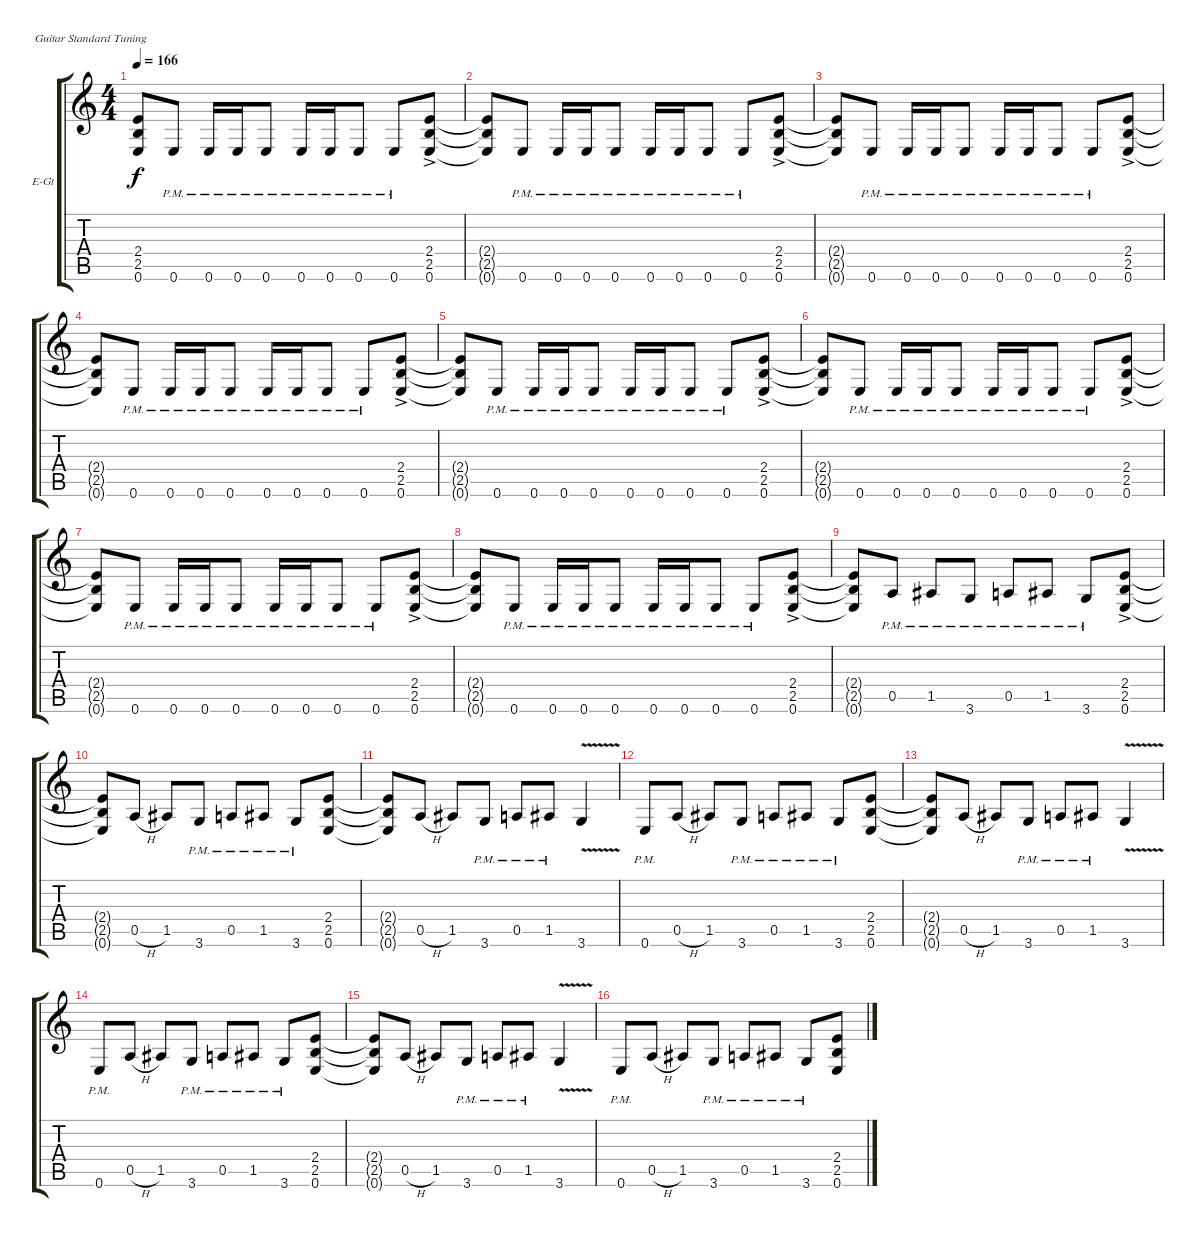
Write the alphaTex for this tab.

\defaultSystemsLayout 4
\bracketExtendMode groupsimilarinstruments
\firstSystemTrackNameOrientation horizontal
\otherSystemsTrackNameOrientation horizontal
\track ("James Hetfield (Rhythm)" "E-Gt") {instrument distortionguitar}
\staff {score tabs}
\tuning (E4 B3 G3 D3 A2 E2)
\ts (4 4)
\tempo 166
\clef g2
\ks c
(0.6{t} 2.5{t} 2.4{t}).8{dy f} 0.6{pm}.8 0.6{pm}.16 0.6{pm}.16 0.6{pm}.8 0.6{pm}.16 0.6{pm}.16 0.6{pm}.8 0.6{pm}.8 (0.6{ac} 2.5{ac} 2.4{ac}).8 |
(0.6{t} 2.5{t} 2.4{t}).8 0.6{pm}.8 0.6{pm}.16 0.6{pm}.16 0.6{pm}.8 0.6{pm}.16 0.6{pm}.16 0.6{pm}.8 0.6{pm}.8 (0.6{ac} 2.5{ac} 2.4{ac}).8 |
(0.6{t} 2.5{t} 2.4{t}).8 0.6{pm}.8 0.6{pm}.16 0.6{pm}.16 0.6{pm}.8 0.6{pm}.16 0.6{pm}.16 0.6{pm}.8 0.6{pm}.8 (0.6{ac} 2.5{ac} 2.4{ac}).8 |
(0.6{t} 2.5{t} 2.4{t}).8 0.6{pm}.8 0.6{pm}.16 0.6{pm}.16 0.6{pm}.8 0.6{pm}.16 0.6{pm}.16 0.6{pm}.8 0.6{pm}.8 (0.6{ac} 2.5{ac} 2.4{ac}).8 |
(0.6{t} 2.5{t} 2.4{t}).8 0.6{pm}.8 0.6{pm}.16 0.6{pm}.16 0.6{pm}.8 0.6{pm}.16 0.6{pm}.16 0.6{pm}.8 0.6{pm}.8 (0.6{ac} 2.5{ac} 2.4{ac}).8 |
(0.6{t} 2.5{t} 2.4{t}).8 0.6{pm}.8 0.6{pm}.16 0.6{pm}.16 0.6{pm}.8 0.6{pm}.16 0.6{pm}.16 0.6{pm}.8 0.6{pm}.8 (0.6{ac} 2.5{ac} 2.4{ac}).8 |
(0.6{t} 2.5{t} 2.4{t}).8 0.6{pm}.8 0.6{pm}.16 0.6{pm}.16 0.6{pm}.8 0.6{pm}.16 0.6{pm}.16 0.6{pm}.8 0.6{pm}.8 (0.6{ac} 2.5{ac} 2.4{ac}).8 |
(0.6{t} 2.5{t} 2.4{t}).8 0.6{pm}.8 0.6{pm}.16 0.6{pm}.16 0.6{pm}.8 0.6{pm}.16 0.6{pm}.16 0.6{pm}.8 0.6{pm}.8 (0.6{ac} 2.5{ac} 2.4{ac}).8 |
(0.6{t} 2.5{t} 2.4{t}).8 0.5{pm}.8 1.5{pm}.8 3.6{pm}.8 0.5{pm}.8 1.5{pm}.8 3.6{pm}.8 (0.6{ac} 2.5{ac} 2.4{ac}).8 |
(0.6{t} 2.5{t} 2.4{t}).8 0.5{h}.8 1.5.8 3.6{pm}.8 0.5{pm}.8 1.5{pm}.8 3.6{pm}.8 (0.6 2.5 2.4).8 |
(0.6{t} 2.5{t} 2.4{t}).8 0.5{h}.8 1.5.8 3.6{pm}.8 0.5{pm}.8 1.5{pm}.8 3.6{v}.4 |
0.6{pm}.8 0.5{h}.8 1.5.8 3.6{pm}.8 0.5{pm}.8 1.5{pm}.8 3.6{pm}.8 (0.6 2.5 2.4).8 |
(0.6{t} 2.5{t} 2.4{t}).8 0.5{h}.8 1.5.8 3.6{pm}.8 0.5{pm}.8 1.5{pm}.8 3.6{v}.4 |
0.6{pm}.8 0.5{h}.8 1.5.8 3.6{pm}.8 0.5{pm}.8 1.5{pm}.8 3.6{pm}.8 (0.6 2.5 2.4).8 |
(0.6{t} 2.5{t} 2.4{t}).8 0.5{h}.8 1.5.8 3.6{pm}.8 0.5{pm}.8 1.5{pm}.8 3.6{v}.4 |
0.6{pm}.8 0.5{h}.8 1.5.8 3.6{pm}.8 0.5{pm}.8 1.5{pm}.8 3.6{pm}.8 (0.6 2.5 2.4).8
